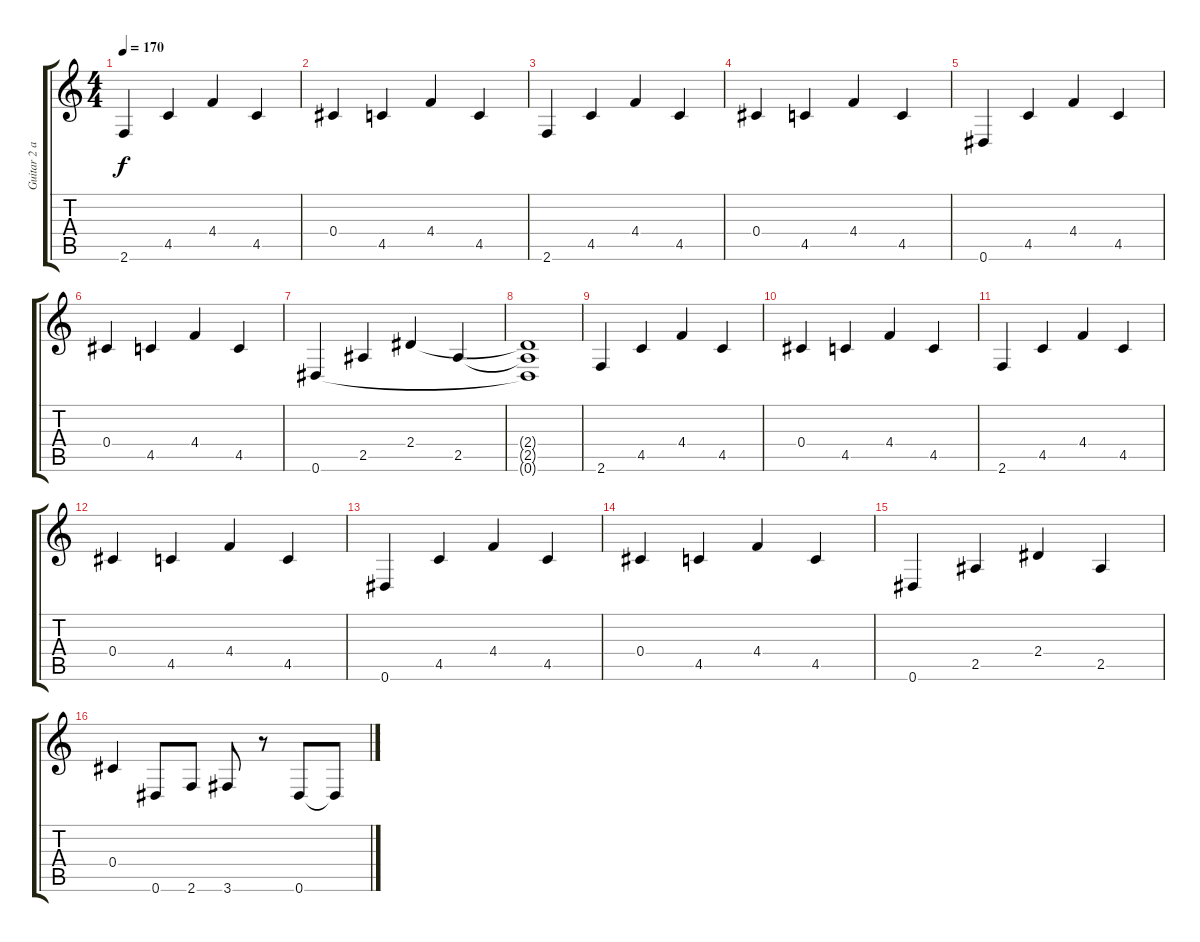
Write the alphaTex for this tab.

\track ("Guitar 2 acc" "Guitar 2 a") {instrument acousticguitarsteel}
\staff {score tabs}
\tuning (Eb4 Bb3 Gb3 Db3 Ab2 Eb2) {hide}
\ts (4 4)
\tempo 170
\clef g2
\ks c
2.6.4{dy f} 4.5.4 4.4.4 4.5.4 |
0.4.4 4.5.4 4.4.4 4.5.4 |
2.6.4 4.5.4 4.4.4 4.5.4 |
0.4.4 4.5.4 4.4.4 4.5.4 |
0.6.4 4.5.4 4.4.4 4.5.4 |
0.4.4 4.5.4 4.4.4 4.5.4 |
0.6.4 2.5.4 2.4.4 2.5.4 |
(2.4{t} 2.5{t} 0.6{t}).1 |
2.6.4 4.5.4 4.4.4 4.5.4 |
0.4.4 4.5.4 4.4.4 4.5.4 |
2.6.4 4.5.4 4.4.4 4.5.4 |
0.4.4 4.5.4 4.4.4 4.5.4 |
0.6.4 4.5.4 4.4.4 4.5.4 |
0.4.4 4.5.4 4.4.4 4.5.4 |
0.6.4 2.5.4 2.4.4 2.5.4 |
0.4.4 0.6.8 2.6.8 3.6.8 r.8 0.6.8 0.6{t}.8
